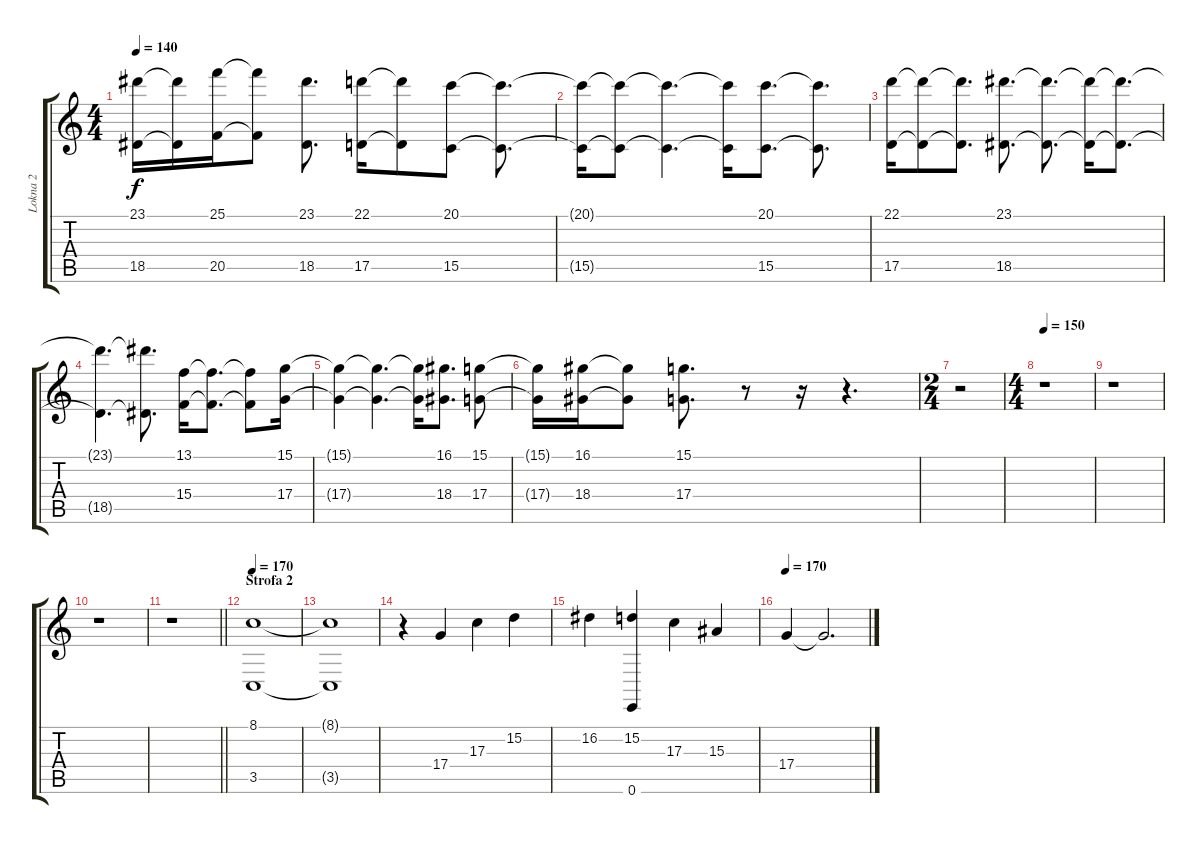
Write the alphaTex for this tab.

\track ("Lokna 2" "Lokna 2") {instrument tremolostrings}
\staff {score tabs}
\tuning (E4 B3 G3 D3 A2 E2) {hide}
\ts (4 4)
\tempo 140
\clef g2
\ks c
(23.1{t} 18.5{t}).16{dy f} (23.1{t} 18.5{t}).16 (25.1 20.5).16 (25.1{t} 20.5{t}).8 (23.1 18.5).8{d} (22.1 17.5).16 (22.1{t} 17.5{t}).8 (20.1 15.5).8 (20.1{t} 15.5{t}).8{d} |
(20.1{t} 15.5{t}).16 (20.1{t} 15.5{t}).8 (20.1{t} 15.5{t}).4{d} (20.1{t} 15.5{t}).16 (20.1 15.5).8{d} (20.1{t} 15.5{t}).8{d} |
(22.1 17.5).16 (22.1{t} 17.5{t}).8 (22.1{t} 17.5{t}).8{d} (23.1 18.5).8{d} (23.1{t} 18.5{t}).8{d} (23.1{t} 18.5{t}).16 (23.1{t} 18.5{t}).8{d} |
(23.1{t} 18.5{t}).4{d} (23.1{t} 18.5{t}).8{d} (13.1 15.4).16 (13.1{t} 15.4{t}).8{d} (13.1{t} 15.4{t}).8 (15.1 17.4).16 |
(15.1{t} 17.4{t}).4 (15.1{t} 17.4{t}).4{d} (15.1{t} 17.4{t}).16 (16.1 18.4).8{d} (15.1 17.4).8 |
(15.1{t} 17.4{t}).16 (16.1 18.4).16 (16.1{t} 18.4{t}).8 (15.1 17.4).8{d} r.8 r.16 r.4{d} |
\ts (2 4)
r.2 |
\ts (4 4)
\tempo 150
r.1 |
r.1 |
r.1 |
\barLineRight lightlight
r.1 |
\section ("" "Strofa 2")
\tempo 170
(8.1 3.5).1{volume 7} |
(8.1{t} 3.5{t}).1 |
r.4 17.4.4{volume 16 instrument tremolostrings} 17.3.4 15.2.4 |
16.2.4 (15.2 0.6).4 17.3.4 15.3.4 |
\tempo 170
17.4.4 17.4{t}.2{d}
